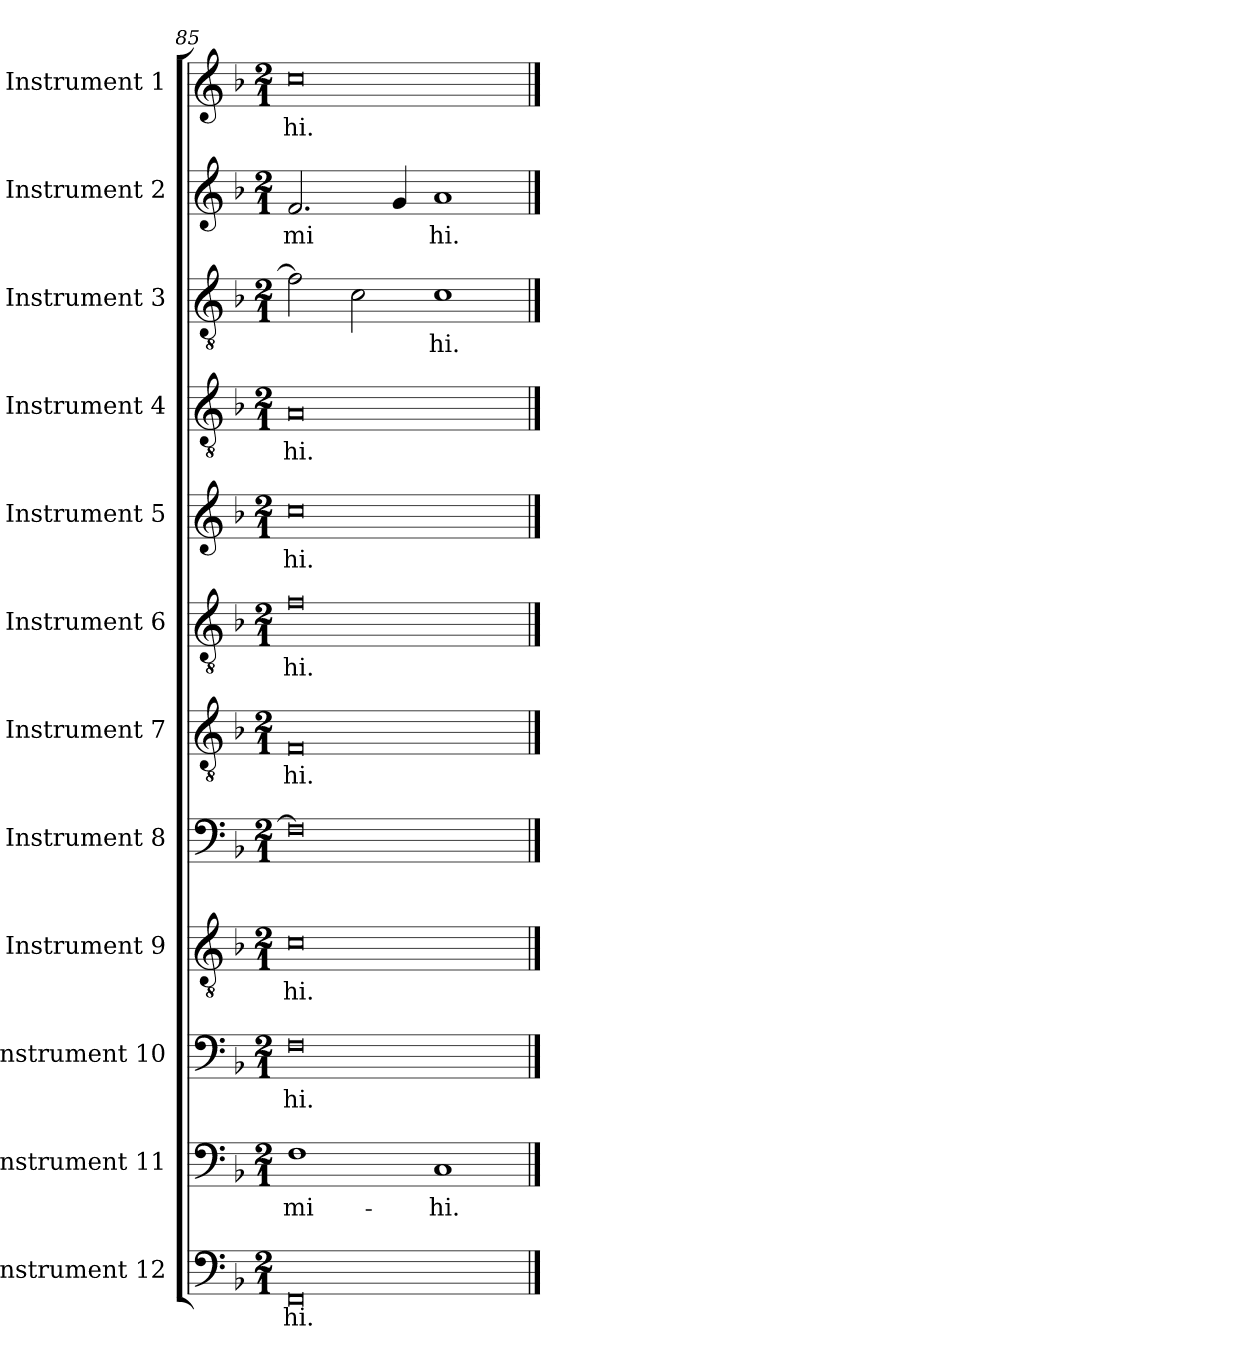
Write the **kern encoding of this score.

**kern	**text	**kern	**text	**kern	**text	**kern	**text	**kern	**text	**kern	**text	**kern	**text	**kern	**text	**kern	**text	**kern	**text	**kern	**text	**kern	**text
*part12	*part12	*part11	*part11	*part10	*part10	*part9	*part9	*part8	*part8	*part7	*part7	*part6	*part6	*part5	*part5	*part4	*part4	*part3	*part3	*part2	*part2	*part1	*part1
*staff12	*staff12	*staff11	*staff11	*staff10	*staff10	*staff9	*staff9	*staff8	*staff8	*staff7	*staff7	*staff6	*staff6	*staff5	*staff5	*staff4	*staff4	*staff3	*staff3	*staff2	*staff2	*staff1	*staff1
*I"Instrument 12	*	*I"Instrument 11	*	*I"Instrument 10	*	*I"Instrument 9	*	*I"Instrument 8	*	*I"Instrument 7	*	*I"Instrument 6	*	*I"Instrument 5	*	*I"Instrument 4	*	*I"Instrument 3	*	*I"Instrument 2	*	*I"Instrument 1	*
*clefF4	*	*clefF4	*	*clefF4	*	*clefGv2	*	*clefF4	*	*clefGv2	*	*clefGv2	*	*clefG2	*	*clefGv2	*	*clefGv2	*	*clefG2	*	*clefG2	*
*k[b-]	*	*k[b-]	*	*k[b-]	*	*k[b-]	*	*k[b-]	*	*k[b-]	*	*k[b-]	*	*k[b-]	*	*k[b-]	*	*k[b-]	*	*k[b-]	*	*k[b-]	*
*F:	*	*F:	*	*F:	*	*F:	*	*F:	*	*F:	*	*F:	*	*F:	*	*F:	*	*F:	*	*F:	*	*F:	*
*M2/1	*	*M2/1	*	*M2/1	*	*M2/1	*	*M2/1	*	*M2/1	*	*M2/1	*	*M2/1	*	*M2/1	*	*M2/1	*	*M2/1	*	*M2/1	*
=85	=85	=85	=85	=85	=85	=85	=85	=85	=85	=85	=85	=85	=85	=85	=85	=85	=85	=85	=85	=85	=85	=85	=85
!	!LO:LY:b:cj	!	!LO:LY:b:cj	!	!LO:LY:b:cj	!	!LO:LY:b:cj	!	!LO:LY:b:cj	!	!LO:LY:b:cj	!	!LO:LY:b:cj	!	!LO:LY:b:cj	!	!LO:LY:b:cj	!	!LO:LY:b:cj	!	!LO:LY:b:cj	!	!LO:LY:b:cj
0FF	-hi.	1F	mi-	0F	-hi.	0c	-hi.	0F]	.	0F	-hi.	0f	-hi.	0cc	-hi.	0A	-hi.	2f\]	--	2.f/	mi-	0cc	-hi.
!	!	!	!	!	!	!	!	!	!	!	!	!	!	!	!	!	!	!	!LO:LY:b:cj	!	!	!	!
.	.	.	.	.	.	.	.	.	.	.	.	.	.	.	.	.	.	2c\	--	.	.	.	.
!	!	!	!	!	!	!	!	!	!	!	!	!	!	!	!	!	!	!	!	!	!LO:LY:b:cj	!	!
.	.	.	.	.	.	.	.	.	.	.	.	.	.	.	.	.	.	.	.	4g/	--	.	.
!	!	!	!LO:LY:b:cj	!	!	!	!	!	!	!	!	!	!	!	!	!	!	!	!LO:LY:b:cj	!	!LO:LY:b:cj	!	!
.	.	1C	-hi.	.	.	.	.	.	.	.	.	.	.	.	.	.	.	1c	-hi.	1a	-hi.	.	.
==	==	==	==	==	==	==	==	==	==	==	==	==	==	==	==	==	==	==	==	==	==	==	==
*-	*-	*-	*-	*-	*-	*-	*-	*-	*-	*-	*-	*-	*-	*-	*-	*-	*-	*-	*-	*-	*-	*-	*-
